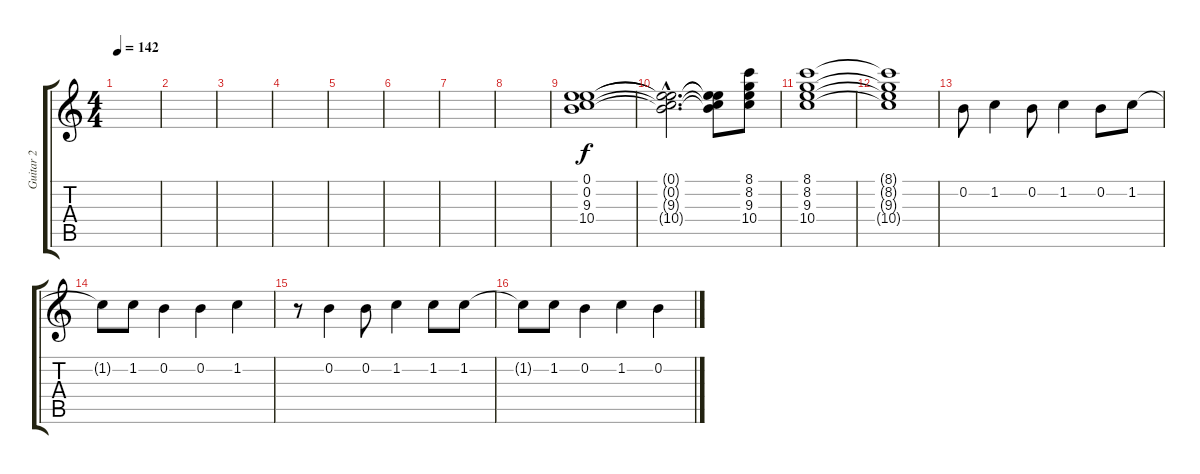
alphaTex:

\track ("Guitar 2" "Guitar 2") {instrument overdrivenguitar}
\staff {score tabs}
\tuning (E4 B3 G3 D3 A2 E2) {hide}
\ts (4 4)
\tempo 142
\clef g2
\ks c
|
|
|
|
|
|
|
|
(0.1 0.2 9.3 10.4).1 |
(0.1{hac t} 0.2{hac t} 9.3{hac t} 10.4{hac t}).2{d} (0.1{t} 0.2{t} 9.3{t} 10.4{t}).8 (8.1 8.2 9.3 10.4).8 |
(8.1 8.2 9.3 10.4).1 |
(8.1{t} 8.2{t} 9.3{t} 10.4{t}).1 |
0.2.8 1.2.4 0.2.8 1.2.4 0.2.8 1.2.8 |
1.2{t}.8 1.2.8 0.2.4 0.2.4 1.2.4 |
r.8 0.2.4 0.2.8 1.2.4 1.2.8 1.2.8 |
1.2{t}.8 1.2.8 0.2.4 1.2.4 0.2.4
